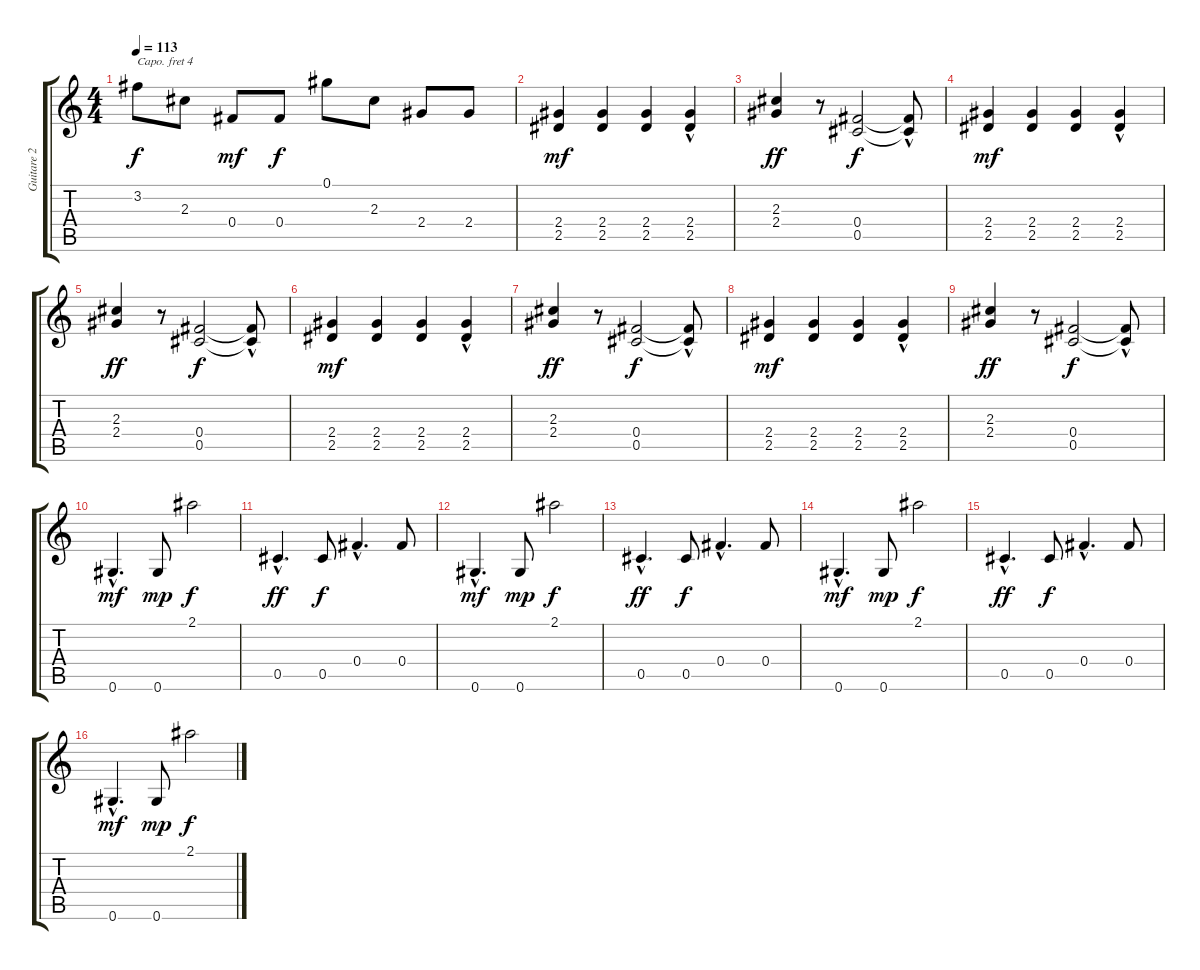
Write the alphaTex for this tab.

\track ("Guitare 2 capo=4" "Guitare 2 ") {instrument electricguitarclean}
\staff {score tabs}
\capo 4
\tuning (E4 B3 G3 D3 A2 E2) {hide}
\ts (4 4)
\tempo 113
\clef g2
\ks c
3.2.8{dy f} 2.3.8 0.4.8{dy mf} 0.4.8{dy f} 0.1.8 2.3.8 2.4.8 2.4.8 |
(2.4 2.5).4{dy mf} (2.4 2.5).4 (2.4 2.5).4 (2.4 2.5{hac}).4 |
(2.3 2.4).4{dy ff} r.8 (0.4 0.5).2{dy f} (0.4{hac t} 0.5{t}).8 |
(2.4 2.5).4{dy mf} (2.4 2.5).4 (2.4 2.5).4 (2.4 2.5{hac}).4 |
(2.3 2.4).4{dy ff} r.8 (0.4 0.5).2{dy f} (0.4{hac t} 0.5{t}).8 |
(2.4 2.5).4{dy mf} (2.4 2.5).4 (2.4 2.5).4 (2.4 2.5{hac}).4 |
(2.3 2.4).4{dy ff} r.8 (0.4 0.5).2{dy f} (0.4{hac t} 0.5{t}).8 |
(2.4 2.5).4{dy mf} (2.4 2.5).4 (2.4 2.5).4 (2.4 2.5{hac}).4 |
(2.3 2.4).4{dy ff} r.8 (0.4 0.5).2{dy f} (0.4{hac t} 0.5{t}).8 |
0.6{hac}.4{d dy mf} 0.6.8{dy mp} 2.1.2{dy f} |
0.5{hac}.4{d dy ff} 0.5.8{dy f} 0.4{hac}.4{d} 0.4.8 |
0.6{hac}.4{d dy mf} 0.6.8{dy mp} 2.1.2{dy f} |
0.5{hac}.4{d dy ff} 0.5.8{dy f} 0.4{hac}.4{d} 0.4.8 |
0.6{hac}.4{d dy mf} 0.6.8{dy mp} 2.1.2{dy f} |
0.5{hac}.4{d dy ff} 0.5.8{dy f} 0.4{hac}.4{d} 0.4.8 |
0.6{hac}.4{d dy mf} 0.6.8{dy mp} 2.1.2{dy f}
